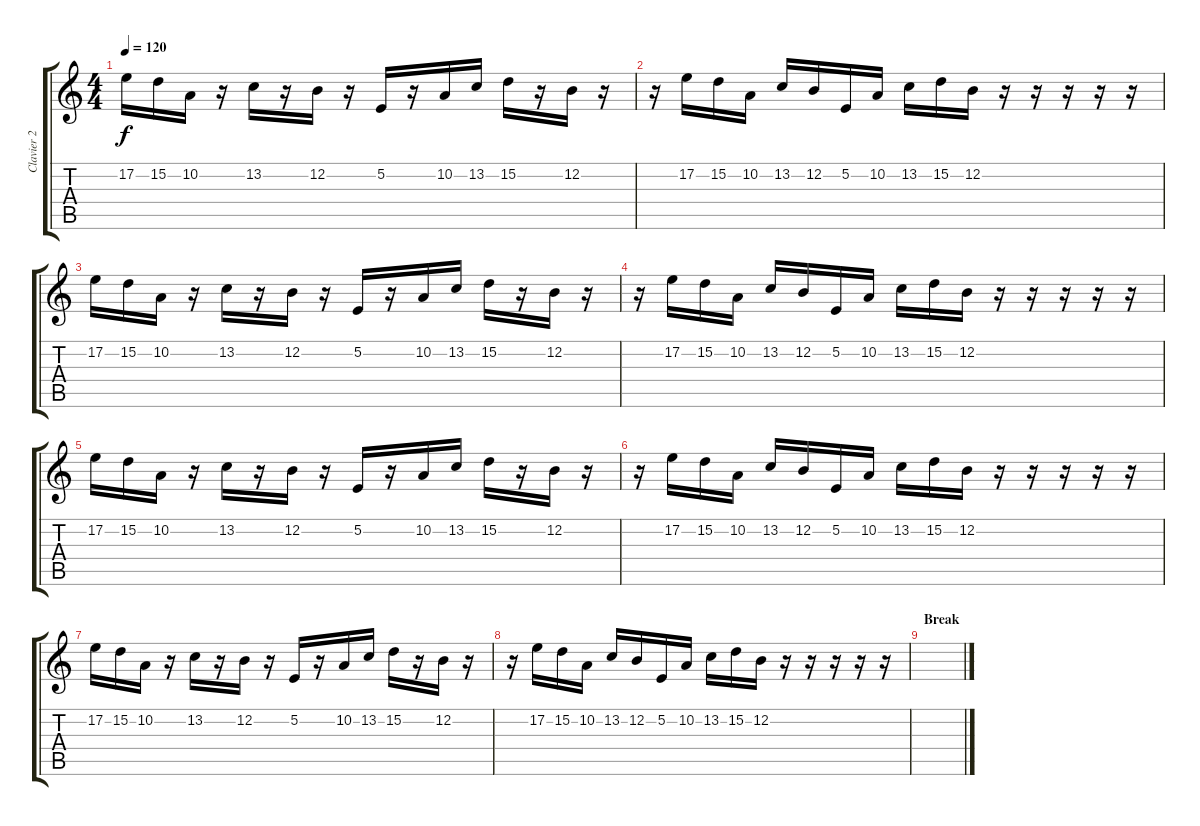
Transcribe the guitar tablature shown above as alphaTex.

\track ("Clavier 2" "Clavier 2") {instrument lead8bassandlead}
\staff {score tabs}
\tuning (E4 B3 G3 D3 A2 E2) {hide}
\ts (4 4)
\tempo 120
\clef g2
\ks c
17.2.16{dy f} 15.2.16 10.2.16 r.16 13.2.16 r.16 12.2.16 r.16 5.2.16 r.16 10.2.16 13.2.16 15.2.16 r.16 12.2.16 r.16 |
r.16 17.2.16 15.2.16 10.2.16 13.2.16 12.2.16 5.2.16 10.2.16 13.2.16 15.2.16 12.2.16 r.16 r.16 r.16 r.16 r.16 |
17.2.16 15.2.16 10.2.16 r.16 13.2.16 r.16 12.2.16 r.16 5.2.16 r.16 10.2.16 13.2.16 15.2.16 r.16 12.2.16 r.16 |
r.16 17.2.16 15.2.16 10.2.16 13.2.16 12.2.16 5.2.16 10.2.16 13.2.16 15.2.16 12.2.16 r.16 r.16 r.16 r.16 r.16 |
17.2.16 15.2.16 10.2.16 r.16 13.2.16 r.16 12.2.16 r.16 5.2.16 r.16 10.2.16 13.2.16 15.2.16 r.16 12.2.16 r.16 |
r.16 17.2.16 15.2.16 10.2.16 13.2.16 12.2.16 5.2.16 10.2.16 13.2.16 15.2.16 12.2.16 r.16 r.16 r.16 r.16 r.16 |
17.2.16 15.2.16 10.2.16 r.16 13.2.16 r.16 12.2.16 r.16 5.2.16 r.16 10.2.16 13.2.16 15.2.16 r.16 12.2.16 r.16 |
r.16 17.2.16 15.2.16 10.2.16 13.2.16 12.2.16 5.2.16 10.2.16 13.2.16 15.2.16 12.2.16 r.16 r.16 r.16 r.16 r.16 |
\section ("" "Break")
